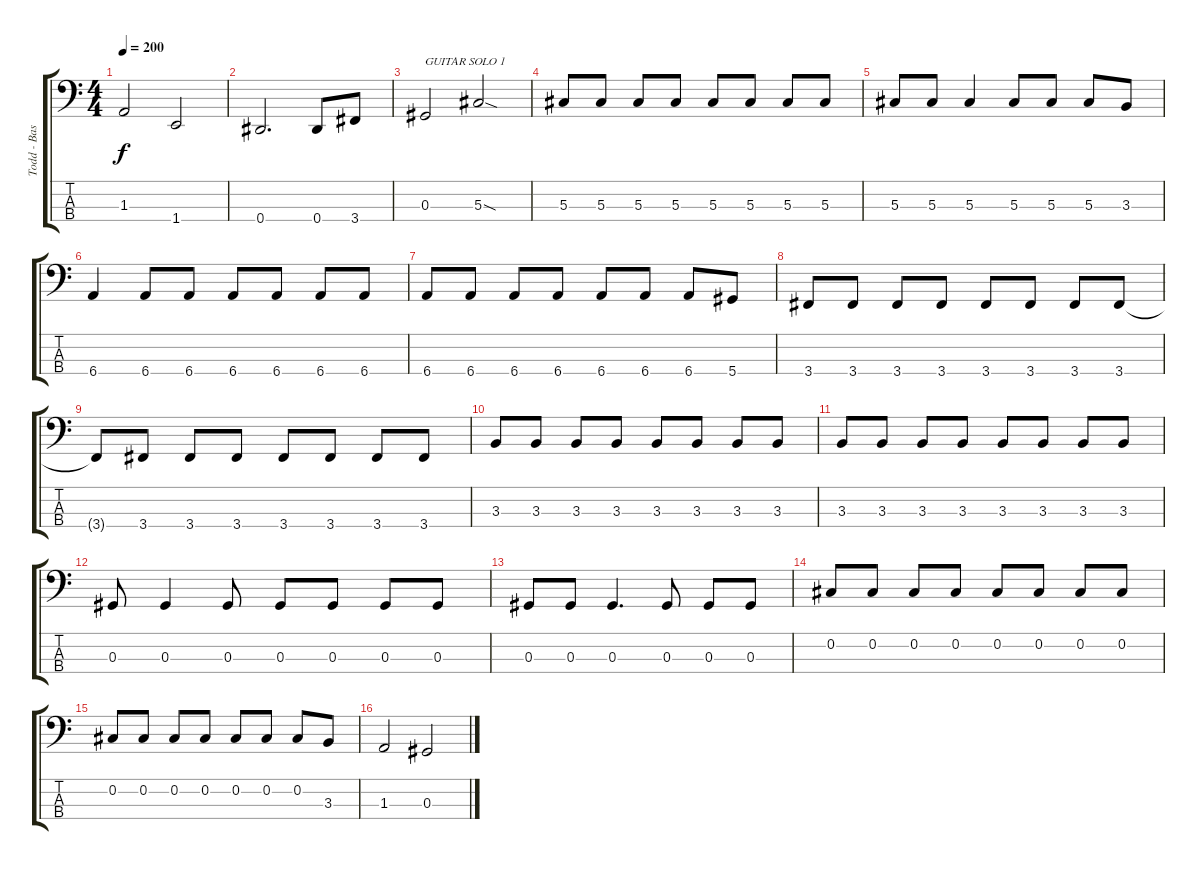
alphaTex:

\track ("Todd - Bass" "Todd - Bas") {instrument electricbasspick}
\staff {score tabs}
\tuning (Gb2 Db2 Ab1 Eb1) {hide}
\ts (4 4)
\tempo 200
\clef f4
\ks c
1.3.2{dy f} 1.4.2 |
0.4.2{d} 0.4.8 3.4.8 |
0.3.2{txt "GUITAR SOLO 1"} 5.3{sod}.2 |
5.3.8 5.3.8 5.3.8 5.3.8 5.3.8 5.3.8 5.3.8 5.3.8 |
5.3.8 5.3.8 5.3.4 5.3.8 5.3.8 5.3.8 3.3.8 |
6.4.4 6.4.8 6.4.8 6.4.8 6.4.8 6.4.8 6.4.8 |
6.4.8 6.4.8 6.4.8 6.4.8 6.4.8 6.4.8 6.4.8 5.4.8 |
3.4.8 3.4.8 3.4.8 3.4.8 3.4.8 3.4.8 3.4.8 3.4.8 |
3.4{t}.8 3.4.8 3.4.8 3.4.8 3.4.8 3.4.8 3.4.8 3.4.8 |
3.3.8 3.3.8 3.3.8 3.3.8 3.3.8 3.3.8 3.3.8 3.3.8 |
3.3.8 3.3.8 3.3.8 3.3.8 3.3.8 3.3.8 3.3.8 3.3.8 |
0.3.8 0.3.4 0.3.8 0.3.8 0.3.8 0.3.8 0.3.8 |
0.3.8 0.3.8 0.3.4{d} 0.3.8 0.3.8 0.3.8 |
0.2.8 0.2.8 0.2.8 0.2.8 0.2.8 0.2.8 0.2.8 0.2.8 |
0.2.8 0.2.8 0.2.8 0.2.8 0.2.8 0.2.8 0.2.8 3.3.8 |
1.3.2 0.3.2
